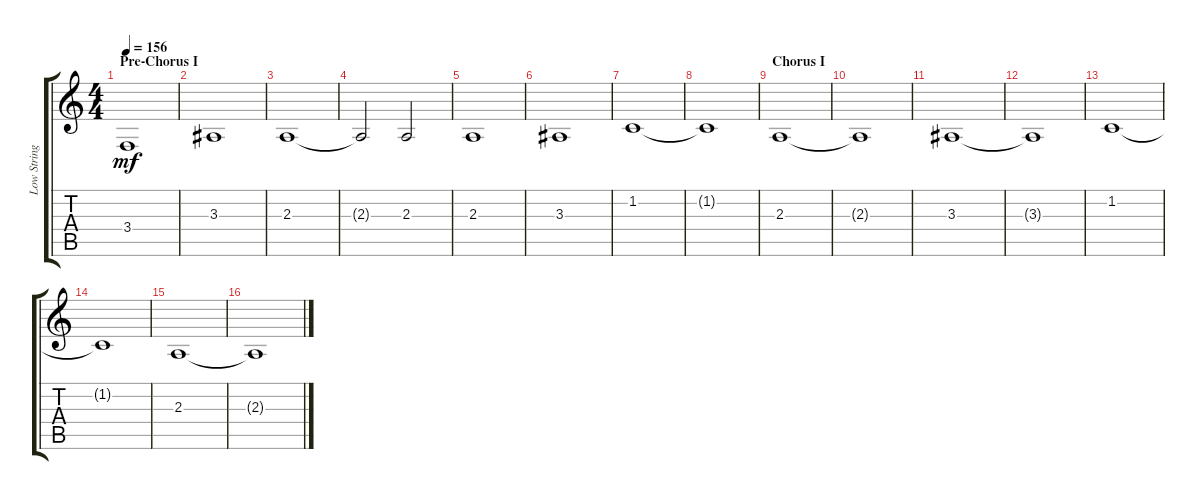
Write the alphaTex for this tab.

\track ("Low Strings" "Low String") {instrument stringensemble1}
\staff {score tabs}
\tuning (E4 B3 G3 D3 A2 E2) {hide}
\ts (4 4)
\section ("" "Pre-Chorus I")
\tempo 156
\clef g2
\ks c
3.4.1{dy mf} |
3.3.1 |
2.3.1 |
2.3{t}.2 2.3.2 |
2.3.1 |
3.3.1 |
1.2.1 |
1.2{t}.1 |
\section ("" "Chorus I")
2.3.1 |
2.3{t}.1 |
3.3.1 |
3.3{t}.1 |
1.2.1 |
1.2{t}.1 |
2.3.1 |
2.3{t}.1
